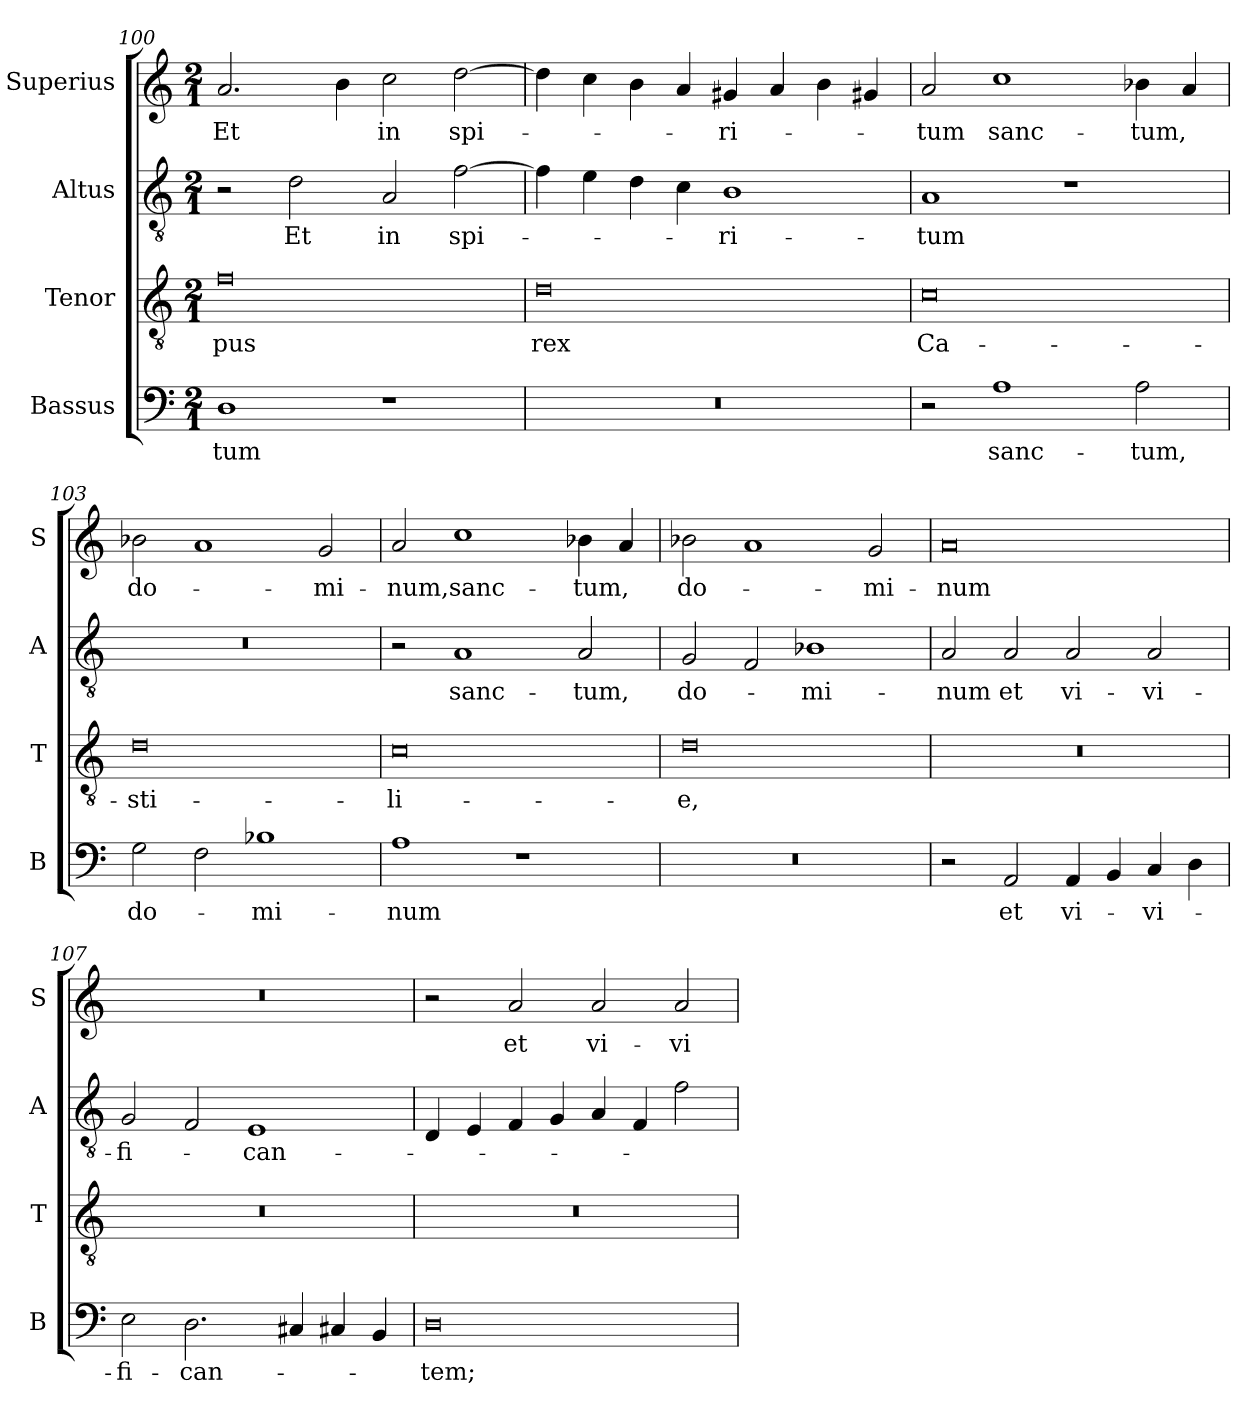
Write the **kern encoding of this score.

**kern	**text	**kern	**text	**kern	**text	**kern	**text
*part4	*part4	*part3	*part3	*part2	*part2	*part1	*part1
*staff4	*staff4	*staff3	*staff3	*staff2	*staff2	*staff1	*staff1
*I"Bassus	*	*I"Tenor	*	*I"Altus	*	*I"Superius	*
*I'B	*	*I'T	*	*I'A	*	*I'S	*
*clefF4	*	*clefGv2	*	*clefGv2	*	*clefG2	*
*k[]	*	*k[]	*	*k[]	*	*k[]	*
*M2/1	*	*M2/1	*	*M2/1	*	*M2/1	*
=100	=100	=100	=100	=100	=100	=100	=100
1D	-tum	0f	-pus	2r	.	2.a/	Et
.	.	.	.	2d\	Et	.	.
.	.	.	.	.	.	4b\	.
1r	.	.	.	2A/	in	2cc\	in
.	.	.	.	[2f\	spi-	[2dd\	spi-
=101	=101	=101	=101	=101	=101	=101	=101
0r	.	0d	rex	4f\]	.	4dd\]	.
.	.	.	.	4e\	.	4cc\	.
.	.	.	.	4d\	.	4b\	.
.	.	.	.	4c\	.	4a/	.
.	.	.	.	1B	-ri-	4g#X/	-ri-
.	.	.	.	.	.	4a/	.
.	.	.	.	.	.	4b\	.
.	.	.	.	.	.	4g#X/	.
=102	=102	=102	=102	=102	=102	=102	=102
2r	.	0c	Ca-	1A	-tum	2a/	-tum
1A	sanc-	.	.	.	.	1cc	sanc-
.	.	.	.	1r	.	.	.
2A\	-tum,	.	.	.	.	4b-X\	-tum,
.	.	.	.	.	.	4a/	.
=103	=103	=103	=103	=103	=103	=103	=103
2G\	do-	0d	-sti-	0r	.	2b-X\	do-
2F\	.	.	.	.	.	1a	.
1B-X	-mi-	.	.	.	.	.	.
.	.	.	.	.	.	2g/	-mi-
=104	=104	=104	=104	=104	=104	=104	=104
1A	-num	0c	-li-	2r	.	2a/	-num,
.	.	.	.	1A	sanc-	1cc	sanc-
1r	.	.	.	.	.	.	.
.	.	.	.	2A/	-tum,	4b-X\	-tum,
.	.	.	.	.	.	4a/	.
=105	=105	=105	=105	=105	=105	=105	=105
0r	.	0d	-e,	2G/	do-	2b-X\	do-
.	.	.	.	2F/	.	1a	.
.	.	.	.	1B-X	-mi-	.	.
.	.	.	.	.	.	2g/	-mi-
=106	=106	=106	=106	=106	=106	=106	=106
2r	.	0r	.	2A/	-num	0a	-num
2AA/	et	.	.	2A/	et	.	.
4AA/	vi-	.	.	2A/	vi-	.	.
4BB/	.	.	.	.	.	.	.
4C/	-vi-	.	.	2A/	-vi-	.	.
4D\	.	.	.	.	.	.	.
=107	=107	=107	=107	=107	=107	=107	=107
2E\	-fi-	0r	.	2G/	-fi-	0r	.
2.D\	-can-	.	.	2F/	.	.	.
.	.	.	.	1E	-can-	.	.
4C#X/	.	.	.	.	.	.	.
4C#X/	.	.	.	.	.	.	.
4BB/	.	.	.	.	.	.	.
=108	=108	=108	=108	=108	=108	=108	=108
0D	-tem;	0r	.	4D/	.	2r	.
.	.	.	.	4E/	.	.	.
.	.	.	.	4F/	.	2a/	et
.	.	.	.	4G/	.	.	.
.	.	.	.	4A/	.	2a/	vi-
.	.	.	.	4F/	.	.	.
.	.	.	.	2f\	.	2a/	-vi-
=	=	=	=	=	=	=	=
*-	*-	*-	*-	*-	*-	*-	*-
